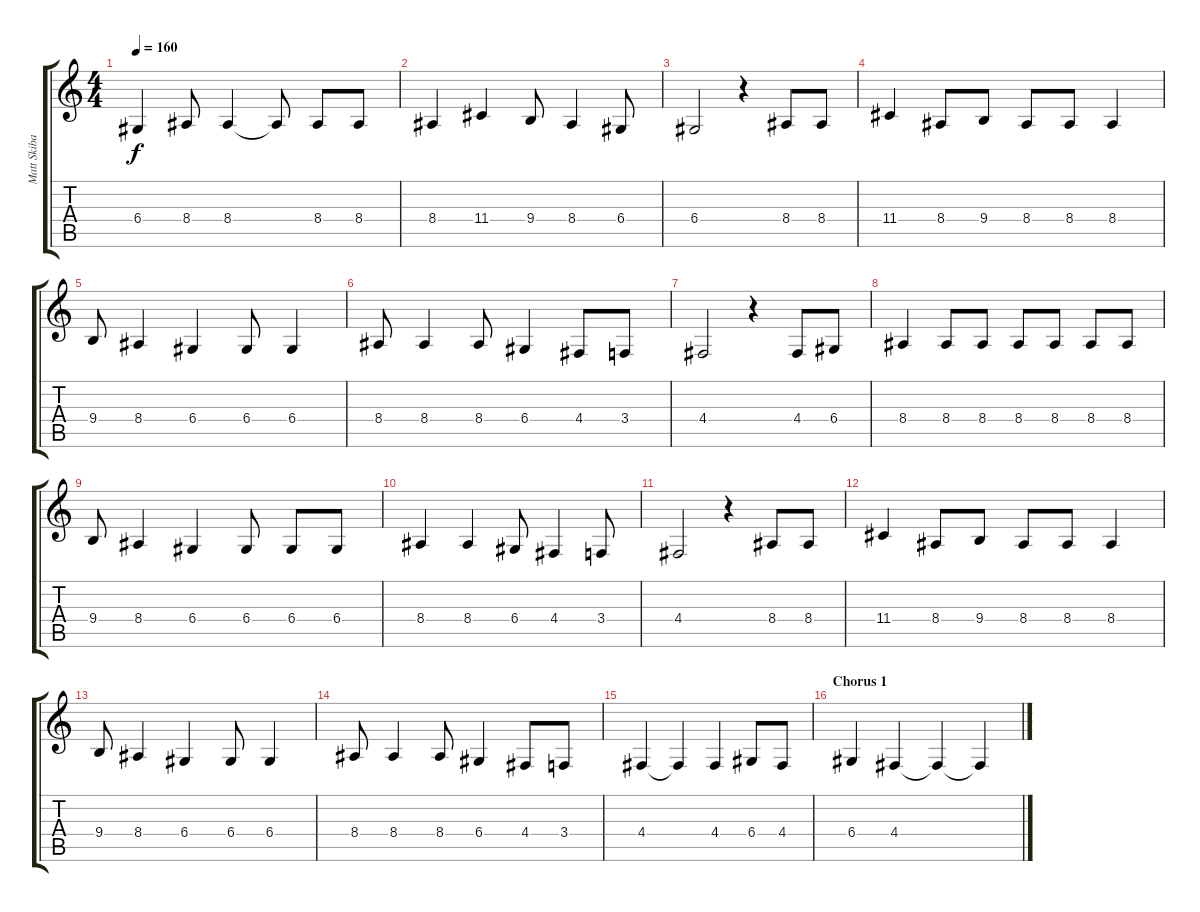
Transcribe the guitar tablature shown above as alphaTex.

\track ("Matt Skiba - Vocals" "Matt Skiba") {instrument tuba}
\staff {score tabs}
\tuning (E4 B3 G3 D3 A2 E2) {hide}
\ts (4 4)
\tempo 160
\clef g2
\ks c
6.4.4{dy f} 8.4.8 8.4.4 8.4{t}.8 8.4.8 8.4.8 |
8.4.4 11.4.4 9.4.8 8.4.4 6.4.8 |
6.4.2 r.4 8.4.8 8.4.8 |
11.4.4 8.4.8 9.4.8 8.4.8 8.4.8 8.4.4 |
9.4.8 8.4.4 6.4.4 6.4.8 6.4.4 |
8.4.8 8.4.4 8.4.8 6.4.4 4.4.8 3.4.8 |
4.4.2 r.4 4.4.8 6.4.8 |
8.4.4 8.4.8 8.4.8 8.4.8 8.4.8 8.4.8 8.4.8 |
9.4.8 8.4.4 6.4.4 6.4.8 6.4.8 6.4.8 |
8.4.4 8.4.4 6.4.8 4.4.4 3.4.8 |
4.4.2 r.4 8.4.8 8.4.8 |
11.4.4 8.4.8 9.4.8 8.4.8 8.4.8 8.4.4 |
9.4.8 8.4.4 6.4.4 6.4.8 6.4.4 |
8.4.8 8.4.4 8.4.8 6.4.4 4.4.8 3.4.8 |
4.4.4 4.4{t}.4 4.4.4 6.4.8 4.4.8 |
\section ("" "Chorus 1")
6.4.4 4.4.4 4.4{t}.4 4.4{t}.4
